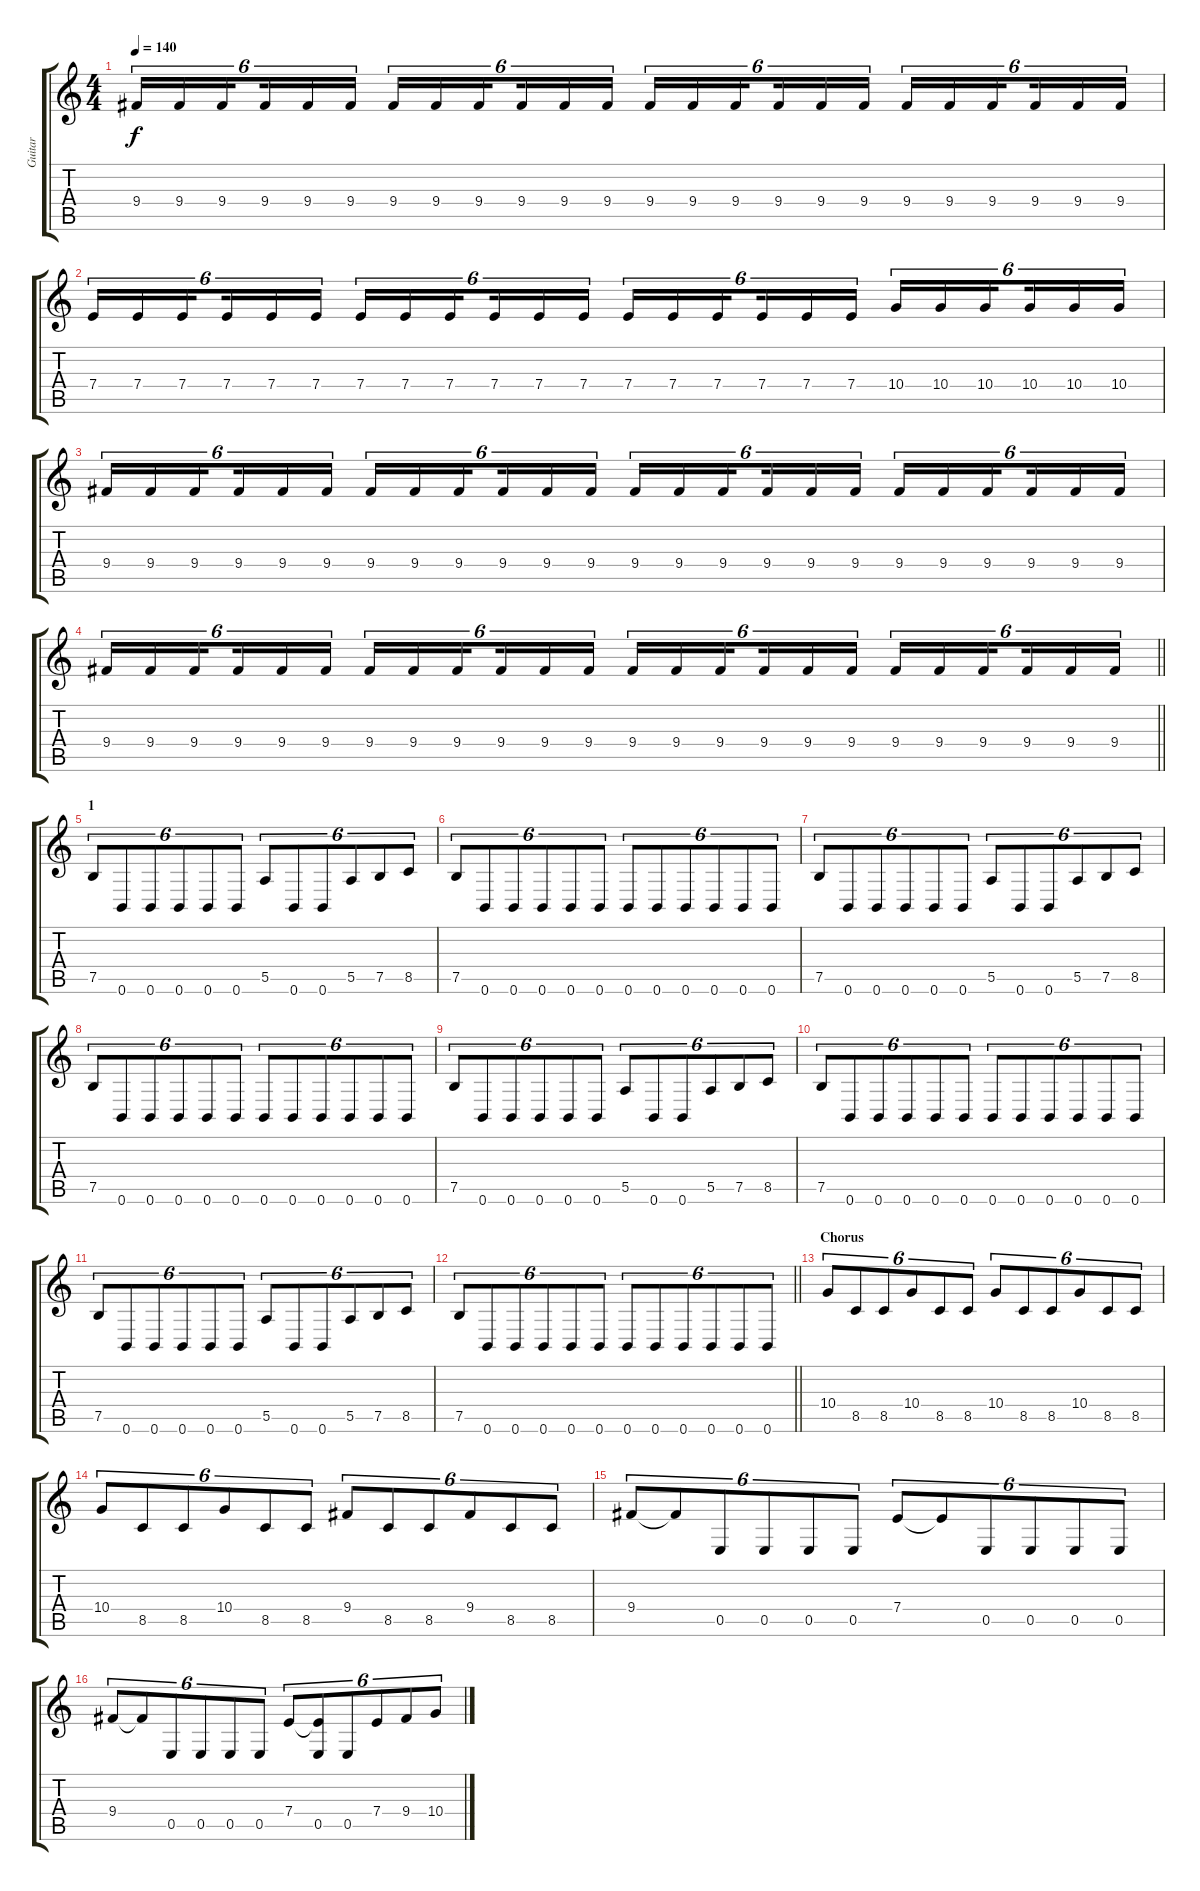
\track ("Guitar" "Guitar") {instrument distortionguitar}
\staff {score tabs}
\tuning (B3 Gb3 D3 A2 E2 B1) {hide}
\ts (4 4)
\tempo 140
\clef g2
\ks c
9.4.16{tu (6 4) dy f} 9.4.16{tu (6 4)} 9.4.16{tu (6 4) beam splitsecondary} 9.4.16{tu (6 4)} 9.4.16{tu (6 4)} 9.4.16{tu (6 4)} 9.4.16{tu (6 4)} 9.4.16{tu (6 4)} 9.4.16{tu (6 4) beam splitsecondary} 9.4.16{tu (6 4)} 9.4.16{tu (6 4)} 9.4.16{tu (6 4)} 9.4.16{tu (6 4)} 9.4.16{tu (6 4)} 9.4.16{tu (6 4) beam splitsecondary} 9.4.16{tu (6 4)} 9.4.16{tu (6 4)} 9.4.16{tu (6 4)} 9.4.16{tu (6 4)} 9.4.16{tu (6 4)} 9.4.16{tu (6 4) beam splitsecondary} 9.4.16{tu (6 4)} 9.4.16{tu (6 4)} 9.4.16{tu (6 4)} |
7.4.16{tu (6 4)} 7.4.16{tu (6 4)} 7.4.16{tu (6 4) beam splitsecondary} 7.4.16{tu (6 4)} 7.4.16{tu (6 4)} 7.4.16{tu (6 4)} 7.4.16{tu (6 4)} 7.4.16{tu (6 4)} 7.4.16{tu (6 4) beam splitsecondary} 7.4.16{tu (6 4)} 7.4.16{tu (6 4)} 7.4.16{tu (6 4)} 7.4.16{tu (6 4)} 7.4.16{tu (6 4)} 7.4.16{tu (6 4) beam splitsecondary} 7.4.16{tu (6 4)} 7.4.16{tu (6 4)} 7.4.16{tu (6 4)} 10.4.16{tu (6 4)} 10.4.16{tu (6 4)} 10.4.16{tu (6 4) beam splitsecondary} 10.4.16{tu (6 4)} 10.4.16{tu (6 4)} 10.4.16{tu (6 4)} |
9.4.16{tu (6 4)} 9.4.16{tu (6 4)} 9.4.16{tu (6 4) beam splitsecondary} 9.4.16{tu (6 4)} 9.4.16{tu (6 4)} 9.4.16{tu (6 4)} 9.4.16{tu (6 4)} 9.4.16{tu (6 4)} 9.4.16{tu (6 4) beam splitsecondary} 9.4.16{tu (6 4)} 9.4.16{tu (6 4)} 9.4.16{tu (6 4)} 9.4.16{tu (6 4)} 9.4.16{tu (6 4)} 9.4.16{tu (6 4) beam splitsecondary} 9.4.16{tu (6 4)} 9.4.16{tu (6 4)} 9.4.16{tu (6 4)} 9.4.16{tu (6 4)} 9.4.16{tu (6 4)} 9.4.16{tu (6 4) beam splitsecondary} 9.4.16{tu (6 4)} 9.4.16{tu (6 4)} 9.4.16{tu (6 4)} |
\barLineRight lightlight
9.4.16{tu (6 4)} 9.4.16{tu (6 4)} 9.4.16{tu (6 4) beam splitsecondary} 9.4.16{tu (6 4)} 9.4.16{tu (6 4)} 9.4.16{tu (6 4)} 9.4.16{tu (6 4)} 9.4.16{tu (6 4)} 9.4.16{tu (6 4) beam splitsecondary} 9.4.16{tu (6 4)} 9.4.16{tu (6 4)} 9.4.16{tu (6 4)} 9.4.16{tu (6 4)} 9.4.16{tu (6 4)} 9.4.16{tu (6 4) beam splitsecondary} 9.4.16{tu (6 4)} 9.4.16{tu (6 4)} 9.4.16{tu (6 4)} 9.4.16{tu (6 4)} 9.4.16{tu (6 4)} 9.4.16{tu (6 4) beam splitsecondary} 9.4.16{tu (6 4)} 9.4.16{tu (6 4)} 9.4.16{tu (6 4)} |
\section ("" "1")
7.5.8{tu (6 4)} 0.6.8{tu (6 4)} 0.6.8{tu (6 4)} 0.6.8{tu (6 4)} 0.6.8{tu (6 4)} 0.6.8{tu (6 4)} 5.5.8{tu (6 4)} 0.6.8{tu (6 4)} 0.6.8{tu (6 4)} 5.5.8{tu (6 4)} 7.5.8{tu (6 4)} 8.5.8{tu (6 4)} |
7.5.8{tu (6 4)} 0.6.8{tu (6 4)} 0.6.8{tu (6 4)} 0.6.8{tu (6 4)} 0.6.8{tu (6 4)} 0.6.8{tu (6 4)} 0.6.8{tu (6 4)} 0.6.8{tu (6 4)} 0.6.8{tu (6 4)} 0.6.8{tu (6 4)} 0.6.8{tu (6 4)} 0.6.8{tu (6 4)} |
7.5.8{tu (6 4)} 0.6.8{tu (6 4)} 0.6.8{tu (6 4)} 0.6.8{tu (6 4)} 0.6.8{tu (6 4)} 0.6.8{tu (6 4)} 5.5.8{tu (6 4)} 0.6.8{tu (6 4)} 0.6.8{tu (6 4)} 5.5.8{tu (6 4)} 7.5.8{tu (6 4)} 8.5.8{tu (6 4)} |
7.5.8{tu (6 4)} 0.6.8{tu (6 4)} 0.6.8{tu (6 4)} 0.6.8{tu (6 4)} 0.6.8{tu (6 4)} 0.6.8{tu (6 4)} 0.6.8{tu (6 4)} 0.6.8{tu (6 4)} 0.6.8{tu (6 4)} 0.6.8{tu (6 4)} 0.6.8{tu (6 4)} 0.6.8{tu (6 4)} |
7.5.8{tu (6 4)} 0.6.8{tu (6 4)} 0.6.8{tu (6 4)} 0.6.8{tu (6 4)} 0.6.8{tu (6 4)} 0.6.8{tu (6 4)} 5.5.8{tu (6 4)} 0.6.8{tu (6 4)} 0.6.8{tu (6 4)} 5.5.8{tu (6 4)} 7.5.8{tu (6 4)} 8.5.8{tu (6 4)} |
7.5.8{tu (6 4)} 0.6.8{tu (6 4)} 0.6.8{tu (6 4)} 0.6.8{tu (6 4)} 0.6.8{tu (6 4)} 0.6.8{tu (6 4)} 0.6.8{tu (6 4)} 0.6.8{tu (6 4)} 0.6.8{tu (6 4)} 0.6.8{tu (6 4)} 0.6.8{tu (6 4)} 0.6.8{tu (6 4)} |
7.5.8{tu (6 4)} 0.6.8{tu (6 4)} 0.6.8{tu (6 4)} 0.6.8{tu (6 4)} 0.6.8{tu (6 4)} 0.6.8{tu (6 4)} 5.5.8{tu (6 4)} 0.6.8{tu (6 4)} 0.6.8{tu (6 4)} 5.5.8{tu (6 4)} 7.5.8{tu (6 4)} 8.5.8{tu (6 4)} |
\barLineRight lightlight
7.5.8{tu (6 4)} 0.6.8{tu (6 4)} 0.6.8{tu (6 4)} 0.6.8{tu (6 4)} 0.6.8{tu (6 4)} 0.6.8{tu (6 4)} 0.6.8{tu (6 4)} 0.6.8{tu (6 4)} 0.6.8{tu (6 4)} 0.6.8{tu (6 4)} 0.6.8{tu (6 4)} 0.6.8{tu (6 4)} |
\section ("" "Chorus")
10.4.8{tu (6 4)} 8.5.8{tu (6 4)} 8.5.8{tu (6 4)} 10.4.8{tu (6 4)} 8.5.8{tu (6 4)} 8.5.8{tu (6 4)} 10.4.8{tu (6 4)} 8.5.8{tu (6 4)} 8.5.8{tu (6 4)} 10.4.8{tu (6 4)} 8.5.8{tu (6 4)} 8.5.8{tu (6 4)} |
10.4.8{tu (6 4)} 8.5.8{tu (6 4)} 8.5.8{tu (6 4)} 10.4.8{tu (6 4)} 8.5.8{tu (6 4)} 8.5.8{tu (6 4)} 9.4.8{tu (6 4)} 8.5.8{tu (6 4)} 8.5.8{tu (6 4)} 9.4.8{tu (6 4)} 8.5.8{tu (6 4)} 8.5.8{tu (6 4)} |
9.4.8{tu (6 4)} 9.4{t}.8{tu (6 4)} 0.5.8{tu (6 4)} 0.5.8{tu (6 4)} 0.5.8{tu (6 4)} 0.5.8{tu (6 4)} 7.4.8{tu (6 4)} 7.4{t}.8{tu (6 4)} 0.5.8{tu (6 4)} 0.5.8{tu (6 4)} 0.5.8{tu (6 4)} 0.5.8{tu (6 4)} |
9.4.8{tu (6 4)} 9.4{t}.8{tu (6 4)} 0.5.8{tu (6 4)} 0.5.8{tu (6 4)} 0.5.8{tu (6 4)} 0.5.8{tu (6 4)} 7.4.8{tu (6 4)} (7.4{t} 0.5).8{tu (6 4)} 0.5.8{tu (6 4)} 7.4.8{tu (6 4)} 9.4.8{tu (6 4)} 10.4.8{tu (6 4)}
